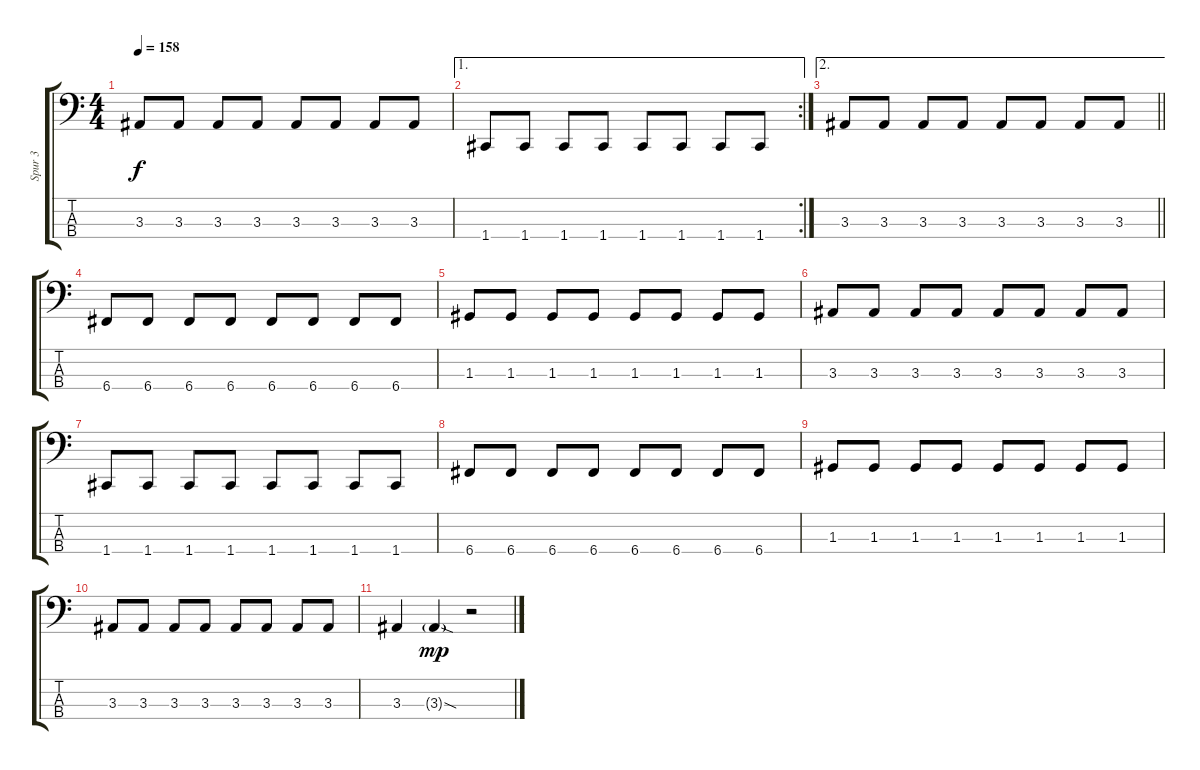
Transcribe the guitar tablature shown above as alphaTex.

\track ("Spur 3" "Spur 3") {instrument electricbassfinger}
\staff {score tabs}
\tuning (F2 C2 G1 C1) {hide}
\ts (4 4)
\tempo 158
\clef f4
\ks c
3.3.8{dy f} 3.3.8 3.3.8 3.3.8 3.3.8 3.3.8 3.3.8 3.3.8 |
\ae 1
\rc 2
1.4.8 1.4.8 1.4.8 1.4.8 1.4.8 1.4.8 1.4.8 1.4.8 |
\ae 2
\barLineRight lightlight
3.3.8 3.3.8 3.3.8 3.3.8 3.3.8 3.3.8 3.3.8 3.3.8 |
6.4.8 6.4.8 6.4.8 6.4.8 6.4.8 6.4.8 6.4.8 6.4.8 |
1.3.8 1.3.8 1.3.8 1.3.8 1.3.8 1.3.8 1.3.8 1.3.8 |
3.3.8 3.3.8 3.3.8 3.3.8 3.3.8 3.3.8 3.3.8 3.3.8 |
1.4.8 1.4.8 1.4.8 1.4.8 1.4.8 1.4.8 1.4.8 1.4.8 |
6.4.8 6.4.8 6.4.8 6.4.8 6.4.8 6.4.8 6.4.8 6.4.8 |
1.3.8 1.3.8 1.3.8 1.3.8 1.3.8 1.3.8 1.3.8 1.3.8 |
3.3.8 3.3.8 3.3.8 3.3.8 3.3.8 3.3.8 3.3.8 3.3.8 |
3.3.4 3.3{sod g}.4{dy mp} r.2
